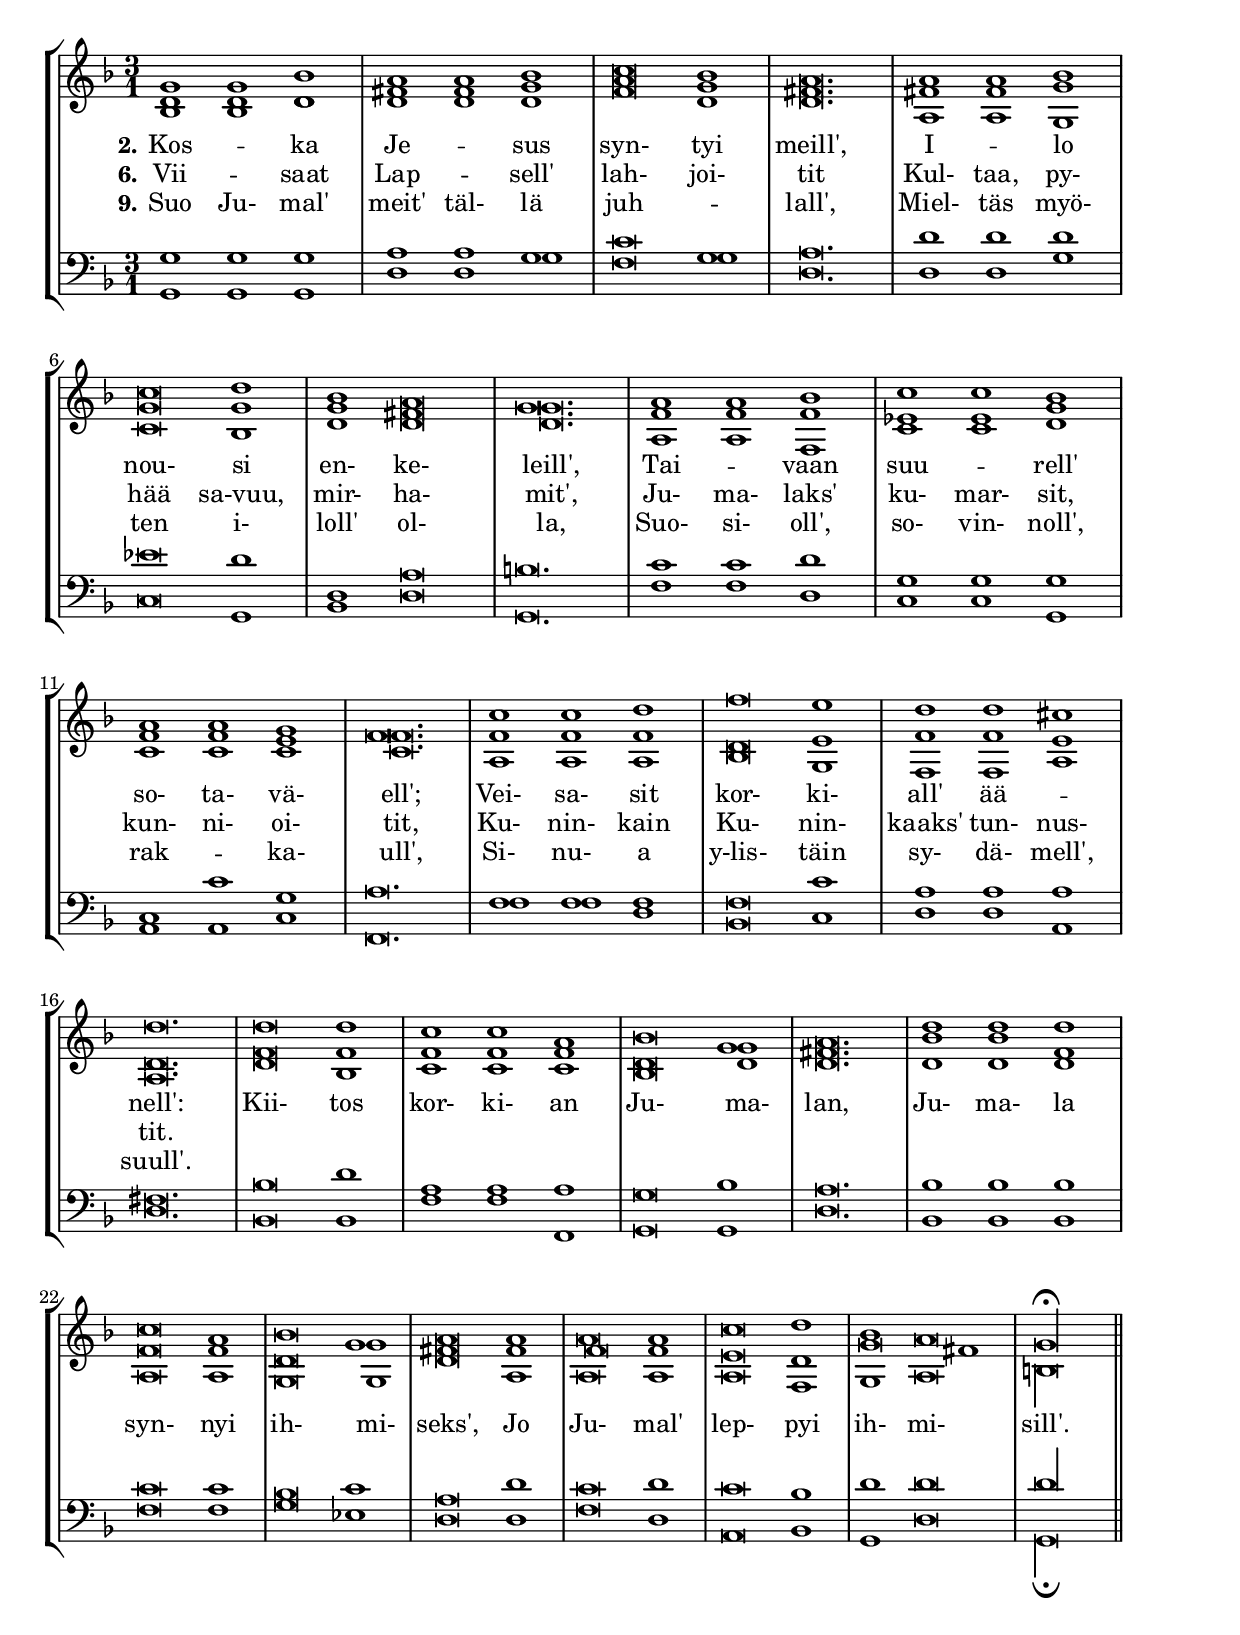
%% Wanhan wirsikirjan wirsi 127
%%


\include "deutsch.ly"

\version "2.12.3"

%#(set-global-staff-size 16)

\header {
%    title = "WWK 127 - kvintetti"
%    poet = "Hemminki Maskulainen"
%    arranger = "Mogens Pedersen"
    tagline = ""
}

sopMusic =   \relative c'' { 
    \key d \minor
    \stemUp
    \time 3/1
    g1 g b | a a b | c\breve b1 | a\breve. |
    a1 a b | c\breve d1 | b a\breve | g\breve. |
    a1 a b | c c b1 | a a g1 | f\breve. |
    c'1 c d1 | f\breve e1 | d d cis | d\breve. |
    d\breve d1 | c c a | b\breve g1 | a\breve. | 
    d1 d d | c\breve a1 | b\breve g1 | a\breve a1 |
    f\breve a1 | c\breve d1 | b a\breve | 
    \set Score.measureLength = #(ly:make-moment 4 1)
    g\longa^\fermata \bar "||"
}

altoOneMusic =   \relative c' { 
    \key d \minor
    \stemDown
    d1 d d | fis fis g | a\breve g1 | fis\breve. |
    fis1 fis g | g\breve g1 | g fis\breve | g\breve. |
    f1 f f | es es g | f f e1 | f\breve. | 
    f1 f f | d\breve e1 f f e | d\breve. |
    f\breve f1 | f f f | d\breve g1 | fis\breve. |
    b1 b f | f\breve f1 | d\breve g1 | fis\breve fis1 | 
    a\breve f1 | e\breve d1 | g\breve fis1 | s\longa |
}

altoTwoMusic =   \relative c' { 
    \shiftOff
    \key d \minor
    \stemDown
    b1 b d | d d d | f\breve d1 | d\breve. |
    a1 a g | c\breve b1 | d d\breve | d\breve. |
    a1 a f | c' c d | c c c1 | c\breve. |
    a1 a a | b\breve g1 | f f a | a\breve. |
    d\breve b1 | c c c | b\breve d1 | d\breve. |
    d1 d d | a\breve a1 | g\breve g1 | d'\breve a1 |
    a\breve a1 | a\breve f1 | g a\breve | h\longa
}


tenorMusic =  \relative c' { 
    \key d \minor
    g1 g g | a a g | c\breve g1 | a\breve. |
    d1 d d | es\breve d1 | d, a'\breve | h\breve. |
    c1 c d | g, g g | c, c' g | a\breve. | 
    f1 f f | f\breve c'1 | a a a | fis\breve. |
    b\breve d1 | a a a | g\breve b1 | a\breve. |
    b1 b b | c\breve c1 | b\breve c1 | a\breve d1 |
    c\breve d1 | c\breve b1 | d d\breve | d\longa |
}

bassMusic =  \relative c { 
    \key d \minor
    g1 g g | d' d g | f\breve g1 | d\breve. |
    d1 d g | c,\breve g1 | b d\breve | g,\breve. |
    f'1 f d | c c g | a a c1 | f,\breve. | 
    f'1 f d | b\breve c1 | d d a | d\breve. | 
    b\breve b1 | f' f f, | g\breve g1 | d'\breve. | 
    b1 b b | f'\breve f1 | g\breve es1 | d\breve d1 |
    f\breve d1 | a\breve b1 | g d'\breve | g,\longa_\fermata    
}


sanatEka = \lyricmode { 
    \set stanza = "1."
    Paits' mie- hett' mie- hen Ju- ma- lan,
    En- ke- lit ku-ta ku- mar- ta- vat,
   	Tai- vaan täh- tein te- ki -- \skip 1 än,
   	Syn- nytt' neit- sy, py- syi neit- seen'.
%   Kii- tos kor- ki- an Ju- ma -- \skip 1 lan,
%	Ju- ma- la syn- nyi ih- mi- seks',
%	Jo Ju- mal' lep- pyi ih- mi- sill'.
}

sanatToka = \lyricmode { 
    \set stanza = "2."
%    Kos- ka Je- sus ___ syn- tyi ___ meill',
   Kos -- \skip 1 ka Je -- \skip 1 sus syn- tyi meill',
%    I- lo nou- si en- ke -- \skip 1 leill',
    I -- \skip 1 lo nou- si en- ke- leill',
    Tai -- \skip 1 vaan suu -- \skip 1 rell' so- ta- vä- ell';
    Vei- sa- sit kor- ki- all' ää -- \skip 2 nell':
    Kii- tos kor- ki- an Ju- ma- lan,
	Ju- ma- la syn- nyi ih- mi- seks',
	Jo Ju- mal' lep- pyi ih- mi- sill'.
}

sanatKol = \lyricmode { 
    \set stanza = "3."
    En -- \skip 1 kel' pu- hui pai- me- nill',
    Il -- \skip 1 moitt' i- loi- sill' mie- lill',
    ___ Chris- tuk- sen meill' syn- ty- neen,
    Va- pah- ta- jaks' vai -- \skip 1 vais- ten.
}

sanatKuu = \lyricmode { 
    \set stanza = "6."
%    Vii- saat Lap- sell' ___ lah- joi -- \skip 1 tit
   Vii -- \skip 1 saat Lap -- \skip 1 sell' lah- joi- tit
    Kul- taa, py- hää sa-vuu, mir- ha- mit',
    Ju- ma- laks' ku- mar- sit, kun- ni- oi- tit,
    Ku- nin- kain Ku- nin- kaaks' tun- nus- tit.
}

sanatKahd = \lyricmode { 
    \set stanza = "8."
    O Je- su, py- hä pilt- ti- nen!
    Puh- dist', pe- se meit' syn- nis- täm',
    Puh- taal' py- häll' syn- ty- mäl- läs,
    Ar- mos a- vull', an- si- oll- las:
}

sanatYhd = \lyricmode { 
    \set stanza = "9."
    Suo Ju- mal' meit' täl- lä juh -- \skip 1 lall',
    Miel- täs myö- ten i- loll' ol- la,
    Suo- si- oll', so- vin- noll', rak -- \skip 1 ka- ull',
    Si- nu- a y-lis- täin sy- dä- mell', suull'.
}


\score { 
    
    \context StaffGroup = "alku" <<
	\context Staff = "women" <<
	    \context Voice = "sopranos" { \voiceOne \sopMusic }
	    \context Voice = altosOne { \voiceTwo \altoOneMusic }
	    \context Voice = altosTwo { \voiceThree \altoTwoMusic }
	>>

	\lyricmode <<
%	    \lyricsto "sopranos" \new Lyrics \sanatEka
	    \lyricsto "altosTwo" \new Lyrics \sanatToka
%	    \lyricsto "sopranos" \new Lyrics \sanatKol
	    \lyricsto "altosTwo" \new Lyrics \sanatKuu
%	    \lyricsto "sopranos" \new Lyrics \sanatKahd
	    \lyricsto "altosTwo" \new Lyrics \sanatYhd
	>>	

	\context Staff = "men" <<
	    \clef bass
	    \context Voice = "tenors" { \voiceOne \tenorMusic }
	    \context Voice = "basses" { \voiceTwo \bassMusic }
	>>
    >>

%     \context StaffGroup = "loppu" <<
%	\context Staff = sopranosEndStaff <<
%		\context Voice sopranosEnd \sopLopuke
%	>>
%	\context Staff = altosEndStaff <<
%		\context Voice altosEnd \altLopuke
%	>>
%    >>


    \layout {
	indent = 0.0
	line-width = 18.0\cm
%	textheight = 29.0\cm
%	interscoreline = 0\pt

%	\context {

	% a little smaller so lyrics can be closer to the staff. 
%	    \Staff
%	    \override VerticalAxisGroup #'minimum-Y-extent = #'(-3 . 3) 
%	}
    }

    
  \midi {
    \context {
      \Score
      tempoWholesPerMinute = #(ly:make-moment 180 1)
      }
    }


}
